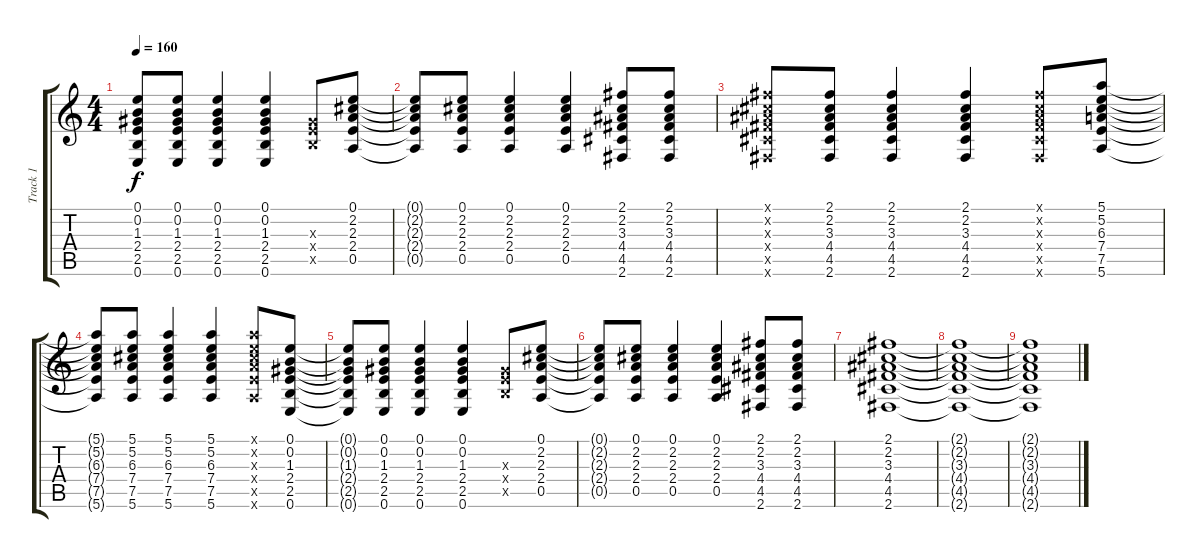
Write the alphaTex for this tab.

\track ("Track 1" "Track 1") {instrument acousticguitarsteel}
\staff {score tabs}
\tuning (E4 B3 G3 D3 A2 E2) {hide}
\ts (4 4)
\tempo 160
\clef g2
\ks c
(0.1{t} 0.2{t} 1.3{t} 2.4{t} 2.5{t} 0.6{t}).8{dy f} (0.1 0.2 1.3 2.4 2.5 0.6).8 (0.1 0.2 1.3 2.4 2.5 0.6).4 (0.1 0.2 1.3 2.4 2.5 0.6).4 (1.3{x} 2.4{x} 2.5{x}).8 (0.1 2.2 2.3 2.4 0.5).8 |
(0.1{t} 2.2{t} 2.3{t} 2.4{t} 0.5{t}).8 (0.1 2.2 2.3 2.4 0.5).8 (0.1 2.2 2.3 2.4 0.5).4 (0.1 2.2 2.3 2.4 0.5).4 (2.1 2.2 3.3 4.4 4.5 2.6).8 (2.1 2.2 3.3 4.4 4.5 2.6).8 |
(2.1{x} 2.2{x} 3.3{x} 4.4{x} 4.5{x} 2.6{x}).8 (2.1 2.2 3.3 4.4 4.5 2.6).8 (2.1 2.2 3.3 4.4 4.5 2.6).4 (2.1 2.2 3.3 4.4 4.5 2.6).4 (2.1{x} 2.2{x} 3.3{x} 4.4{x} 4.5{x} 2.6{x}).8 (5.1 5.2 6.3 7.4 7.5 5.6).8 |
(5.1{t} 5.2{t} 6.3{t} 7.4{t} 7.5{t} 5.6{t}).8 (5.1 5.2 6.3 7.4 7.5 5.6).8 (5.1 5.2 6.3 7.4 7.5 5.6).4 (5.1 5.2 6.3 7.4 7.5 5.6).4 (5.1{x} 5.2{x} 6.3{x} 7.4{x} 7.5{x} 5.6{x}).8 (0.1 0.2 1.3 2.4 2.5 0.6).8 |
(0.1{t} 0.2{t} 1.3{t} 2.4{t} 2.5{t} 0.6{t}).8 (0.1 0.2 1.3 2.4 2.5 0.6).8 (0.1 0.2 1.3 2.4 2.5 0.6).4 (0.1 0.2 1.3 2.4 2.5 0.6).4 (1.3{x} 2.4{x} 2.5{x}).8 (0.1 2.2 2.3 2.4 0.5).8 |
(0.1{t} 2.2{t} 2.3{t} 2.4{t} 0.5{t}).8 (0.1 2.2 2.3 2.4 0.5).8 (0.1 2.2 2.3 2.4 0.5).4 (0.1 2.2 2.3 2.4 0.5).4 (2.1 2.2 3.3 4.4 4.5 2.6).8 (2.1 2.2 3.3 4.4 4.5 2.6).8 |
(2.1 2.2 3.3 4.4 4.5 2.6).1 |
(2.1{t} 2.2{t} 3.3{t} 4.4{t} 4.5{t} 2.6{t}).1 |
(2.1{t} 2.2{t} 3.3{t} 4.4{t} 4.5{t} 2.6{t}).1
